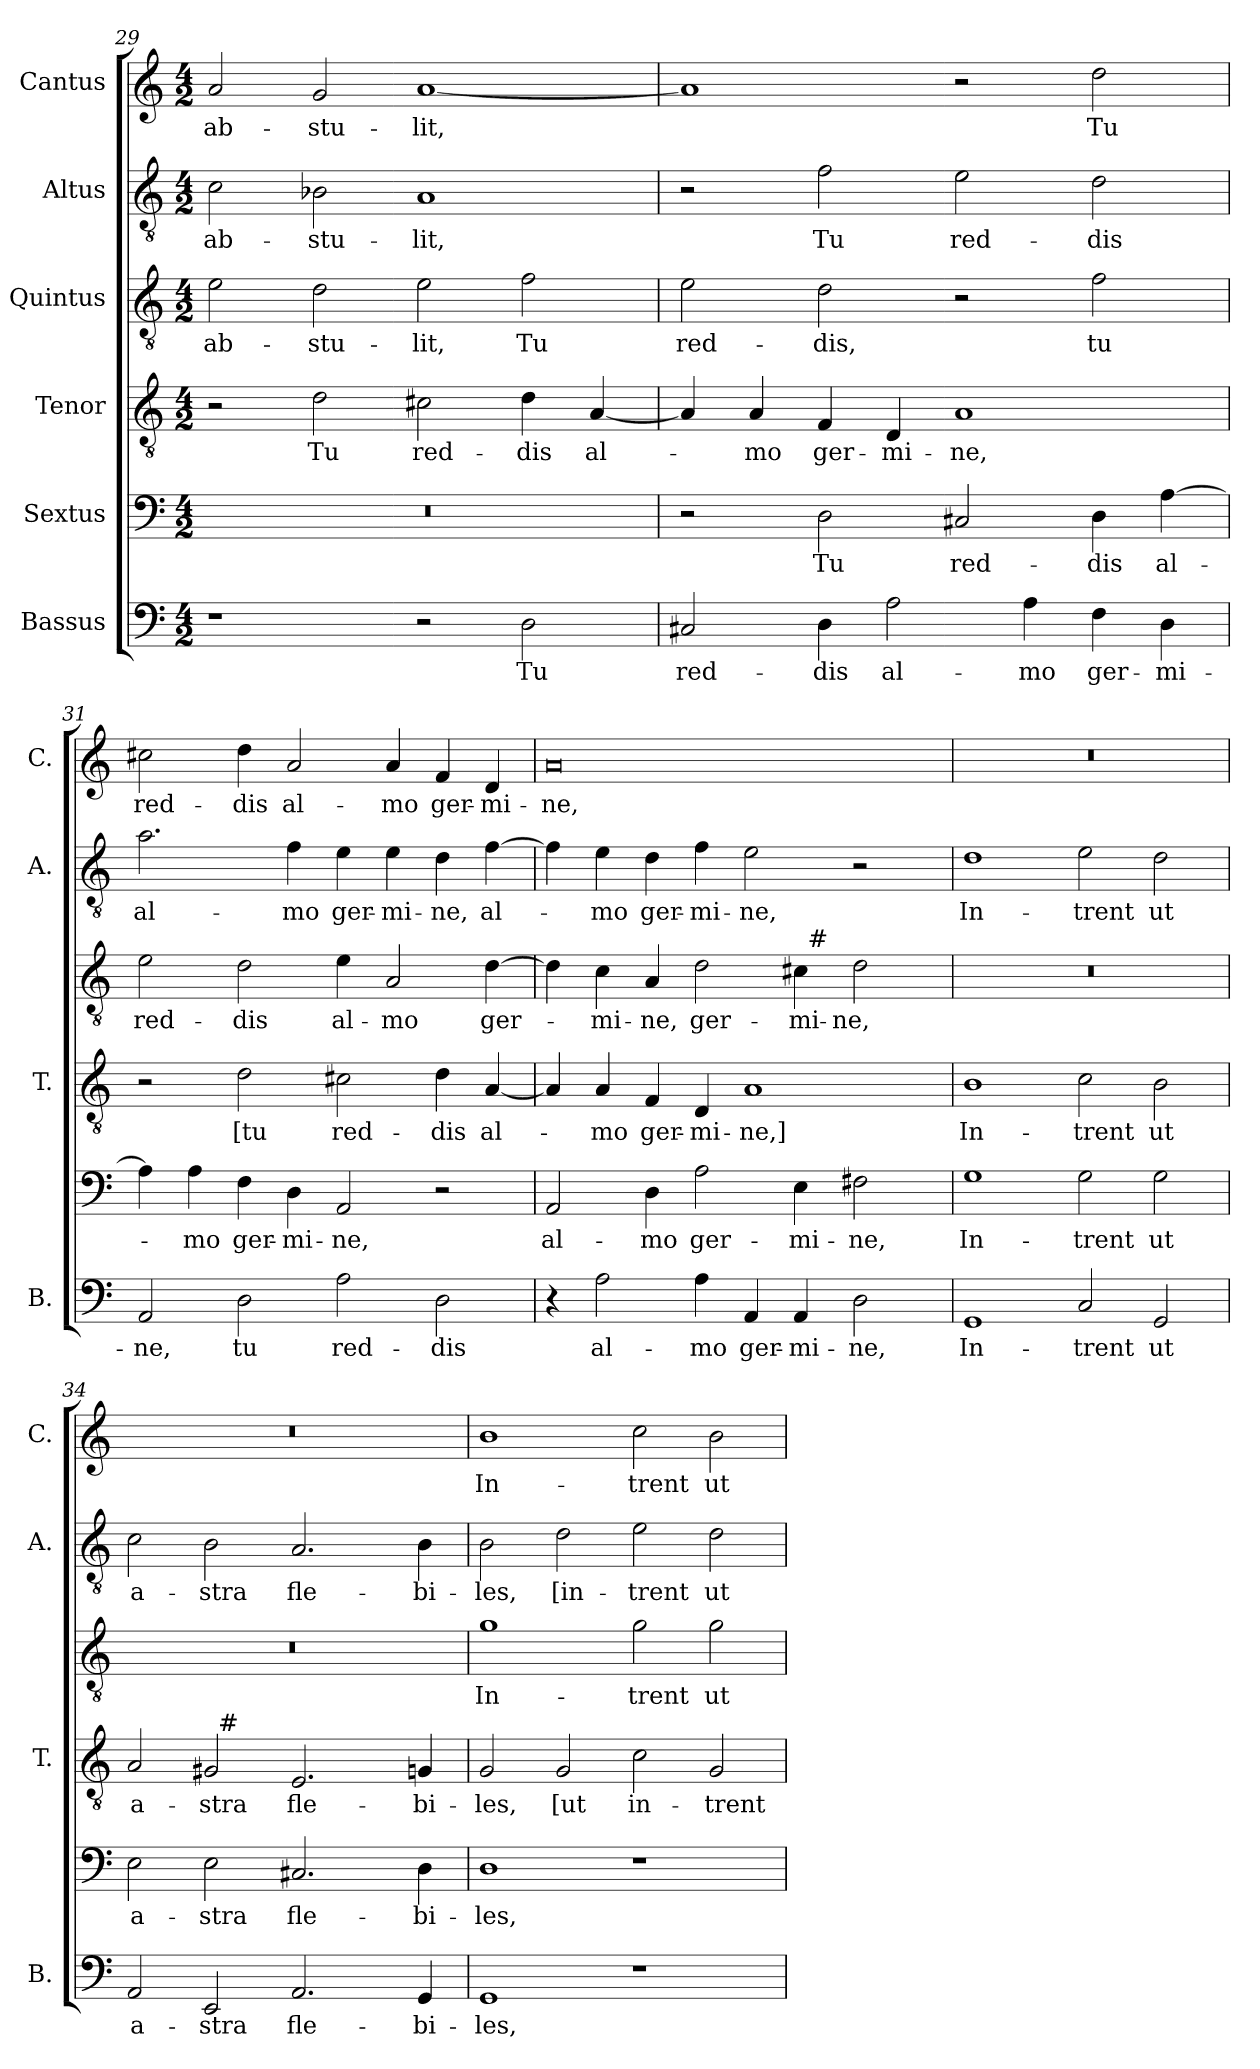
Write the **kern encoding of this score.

**kern	**text	**kern	**text	**kern	**text	**kern	**text	**kern	**text	**kern	**text
*part6	*part6	*part5	*part5	*part4	*part4	*part3	*part3	*part2	*part2	*part1	*part1
*staff6	*staff6	*staff5	*staff5	*staff4	*staff4	*staff3	*staff3	*staff2	*staff2	*staff1	*staff1
*I"Bassus	*	*I"Sextus	*	*I"Tenor	*	*I"Quintus	*	*I"Altus	*	*I"Cantus	*
*I'B.	*	*	*	*I'T.	*	*	*	*I'A.	*	*I'C.	*
*clefF4	*	*clefF4	*	*clefGv2	*	*clefGv2	*	*clefGv2	*	*clefG2	*
*	*	*	*	*ITrd7c12	*	*ITrd7c12	*	*ITrd7c12	*	*	*
*k[]	*	*k[]	*	*k[]	*	*k[]	*	*k[]	*	*k[]	*
*C:	*	*C:	*	*C:	*	*C:	*	*C:	*	*C:	*
*M4/2	*	*M4/2	*	*M4/2	*	*M4/2	*	*M4/2	*	*M4/2	*
=29	=29	=29	=29	=29	=29	=29	=29	=29	=29	=29	=29
!	!	!LO:N:vis=1	!	!	!	!	!LO:LY:b	!	!LO:LY:b	!	!LO:LY:b
1r	.	0r	.	2r	.	2E\	ab-	2C\	ab-	2a/	ab-
!	!	!	!	!	!LO:LY:b	!	!LO:LY:b	!	!LO:LY:b	!	!LO:LY:b
.	.	.	.	2D\	Tu	2D\	-stu-	2BB-X\	-stu-	2g/	-stu-
!	!	!	!	!	!LO:LY:b	!	!LO:LY:b	!	!LO:LY:b	!	!LO:LY:b
2r	.	.	.	2C#X\	red-	2E\	-lit,	1AA	-lit,	[<1a	-lit,
!	!LO:LY:b	!	!	!	!LO:LY:b	!	!LO:LY:b	!	!	!	!
2D\	Tu	.	.	4D\	-dis	2F\	Tu	.	.	.	.
!	!	!	!	!	!LO:LY:b	!	!	!	!	!	!
.	.	.	.	[<4AA/	al-	.	.	.	.	.	.
=30	=30	=30	=30	=30	=30	=30	=30	=30	=30	=30	=30
!	!LO:LY:b	!	!	!	!	!	!LO:LY:b	!	!	!	!
2C#X/	red-	2r	.	4AA/]	.	2E\	red-	2r	.	1a]	.
!	!	!	!	!	!LO:LY:b	!	!	!	!	!	!
.	.	.	.	4AA/	-mo	.	.	.	.	.	.
!	!LO:LY:b	!	!LO:LY:b	!	!LO:LY:b	!	!LO:LY:b	!	!LO:LY:b	!	!
4D\	-dis	2D\	Tu	4FF/	ger-	2D\	-dis,	2F\	Tu	.	.
!	!LO:LY:b	!	!	!	!LO:LY:b	!	!	!	!	!	!
2A\	al-	.	.	4DD/	-mi-	.	.	.	.	.	.
!	!	!	!LO:LY:b	!	!LO:LY:b	!	!	!	!LO:LY:b	!	!
.	.	2C#X/	red-	1AA	-ne,	2r	.	2E\	red-	2r	.
!	!LO:LY:b	!	!	!	!	!	!	!	!	!	!
4A\	-mo	.	.	.	.	.	.	.	.	.	.
!	!LO:LY:b	!	!LO:LY:b	!	!	!	!LO:LY:b	!	!LO:LY:b	!	!LO:LY:b
4F\	ger-	4D\	-dis	.	.	2F\	tu	2D\	-dis	2dd\	Tu
!	!LO:LY:b	!	!LO:LY:b	!	!	!	!	!	!	!	!
4D\	-mi-	[>4A\	al-	.	.	.	.	.	.	.	.
!!LO:PB:g=z
=31	=31	=31	=31	=31	=31	=31	=31	=31	=31	=31	=31
!	!LO:LY:b	!	!	!	!	!	!LO:LY:b	!	!LO:LY:b	!	!LO:LY:b
2AA/	-ne,	4A\]	.	2r	.	2E\	red-	2.A\	al-	2cc#X\	red-
!	!	!	!LO:LY:b	!	!	!	!	!	!	!	!
.	.	4A\	-mo	.	.	.	.	.	.	.	.
!	!LO:LY:b	!	!LO:LY:b	!	!LO:LY:b	!	!LO:LY:b	!	!	!	!LO:LY:b
2D\	tu	4F\	ger-	2D\	[tu	2D\	-dis	.	.	4dd\	-dis
!	!	!	!LO:LY:b	!	!	!	!	!	!LO:LY:b	!	!LO:LY:b
.	.	4D\	-mi-	.	.	.	.	4F\	-mo	2a/	al-
!	!LO:LY:b	!	!LO:LY:b	!	!LO:LY:b	!	!LO:LY:b	!	!LO:LY:b	!	!
2A\	red-	2AA/	-ne,	2C#X\	red-	4E\	al-	4E\	ger-	.	.
!	!	!	!	!	!	!	!LO:LY:b	!	!LO:LY:b	!	!LO:LY:b
.	.	.	.	.	.	2AA/	-mo	4E\	-mi-	4a/	-mo
!	!LO:LY:b	!	!	!	!LO:LY:b	!	!	!	!LO:LY:b	!	!LO:LY:b
2D\	-dis	2r	.	4D\	-dis	.	.	4D\	-ne,	4f/	ger-
!	!	!	!	!	!LO:LY:b	!	!LO:LY:b	!	!LO:LY:b	!	!LO:LY:b
.	.	.	.	[<4AA/	al-	[>4D\	ger-	[>4F\	al-	4d/	-mi-
=32	=32	=32	=32	=32	=32	=32	=32	=32	=32	=32	=32
!	!	!	!LO:LY:b	!	!	!	!	!	!	!	!LO:LY:b
*	*	*	*	*	*	*^	*	*	*	*	*
4r	.	2AA/	al-	4AA/]	.	4D\]	1ryy	.	4F\]	.	0a	-ne,
!	!LO:LY:b	!	!	!	!LO:LY:b	!	!	!LO:LY:b	!	!LO:LY:b	!	!
2A\	al-	.	.	4AA/	-mo	4C\	.	-mi-	4E\	-mo	.	.
!	!	!	!LO:LY:b	!	!LO:LY:b	!	!	!LO:LY:b	!	!LO:LY:b	!	!
.	.	4D\	-mo	4FF/	ger-	4AA/	.	-ne,	4D\	ger-	.	.
!	!LO:LY:b	!	!LO:LY:b	!	!LO:LY:b	!	!	!LO:LY:b	!	!LO:LY:b	!	!
4A\	-mo	2A\	ger-	4DD/	-mi-	2D\	.	ger-	4F\	-mi-	.	.
!	!LO:LY:b	!	!	!	!LO:LY:b	!	!	!	!	!LO:LY:b	!	!
4AA/	ger-	.	.	1AA	-ne,]	.	4ryy	.	2E\	-ne,	.	.
!	!LO:LY:b	!	!LO:LY:b	!	!	!	!	!LO:LY:b	!	!	!	!
4AA/	-mi-	4E\	-mi-	.	.	4C#\	32ryy	-mi-	.	.	.	.
!	!	!	!	!	!	!	!LO:TX:a:t=#	!	!	!	!	!
.	.	.	.	.	.	.	2ryy	.	.	.	.	.
!	!LO:LY:b	!	!LO:LY:b	!	!	!	!	!LO:LY:b	!	!	!	!
2D\	-ne,	2F#X\	-ne,	.	.	2D\	.	-ne,	2r	.	.	.
.	.	.	.	.	.	.	8..ryy	.	.	.	.	.
=33	=33	=33	=33	=33	=33	=33	=33	=33	=33	=33	=33	=33
!	!LO:LY:b	!	!LO:LY:b	!	!LO:LY:b	!LO:N:vis=1	!	!	!	!LO:LY:b	!LO:N:vis=1	!
*	*	*	*	*	*	*v	*v	*	*	*	*	*
1GG	In-	1G	In-	1BB	In-	0r	.	1D	In-	0r	.
!	!LO:LY:b	!	!LO:LY:b	!	!LO:LY:b	!	!	!	!LO:LY:b	!	!
2C/	-trent	2G\	-trent	2C\	-trent	.	.	2E\	-trent	.	.
!	!LO:LY:b	!	!LO:LY:b	!	!LO:LY:b	!	!	!	!LO:LY:b	!	!
2GG/	ut	2G\	ut	2BB\	ut	.	.	2D\	ut	.	.
=34	=34	=34	=34	=34	=34	=34	=34	=34	=34	=34	=34
!	!LO:LY:b	!	!LO:LY:b	!	!LO:LY:b	!LO:N:vis=1	!	!	!LO:LY:b	!LO:N:vis=1	!
*	*	*	*	*^	*	*	*	*	*	*	*
2AA/	a-	2E\	a-	2AA/	2ryy	a-	0r	.	2C\	a-	0r	.
!	!LO:LY:b	!	!LO:LY:b	!	!	!LO:LY:b	!	!	!	!LO:LY:b	!	!
2EE/	-stra	2E\	-stra	2GG#/	32ryy	-stra	.	.	2BB\	-stra	.	.
!	!	!	!	!	!LO:TX:a:t=#	!	!	!	!	!	!	!
.	.	.	.	.	1ryy	.	.	.	.	.	.	.
!	!LO:LY:b	!	!LO:LY:b	!	!	!LO:LY:b	!	!	!	!LO:LY:b	!	!
2.AA/	fle-	2.C#X/	fle-	2.EE/	.	fle-	.	.	2.AA/	fle-	.	.
.	.	.	.	.	4...ryy	.	.	.	.	.	.	.
!	!LO:LY:b	!	!LO:LY:b	!	!	!LO:LY:b	!	!	!	!LO:LY:b	!	!
4GG/	-bi-	4D\	-bi-	4GG/	.	-bi-	.	.	4BB\	-bi-	.	.
=35	=35	=35	=35	=35	=35	=35	=35	=35	=35	=35	=35	=35
!	!LO:LY:b	!	!LO:LY:b	!	!	!LO:LY:b	!	!LO:LY:b	!	!LO:LY:b	!	!LO:LY:b
*	*	*	*	*v	*v	*	*	*	*	*	*	*
1GG	-les,	1D	-les,	2GG/	-les,	1G	In-	2BB\	-les,	1b	In-
!	!	!	!	!	!LO:LY:b	!	!	!	!LO:LY:b	!	!
.	.	.	.	2GG/	[ut	.	.	2D\	[in-	.	.
!	!	!	!	!	!LO:LY:b	!	!LO:LY:b	!	!LO:LY:b	!	!LO:LY:b
1r	.	1r	.	2C\	in-	2G\	-trent	2E\	-trent	2cc\	-trent
!	!	!	!	!	!LO:LY:b	!	!LO:LY:b	!	!LO:LY:b	!	!LO:LY:b
.	.	.	.	2GG/	-trent	2G\	ut	2D\	ut	2b\	ut
=	=	=	=	=	=	=	=	=	=	=	=
*-	*-	*-	*-	*-	*-	*-	*-	*-	*-	*-	*-
